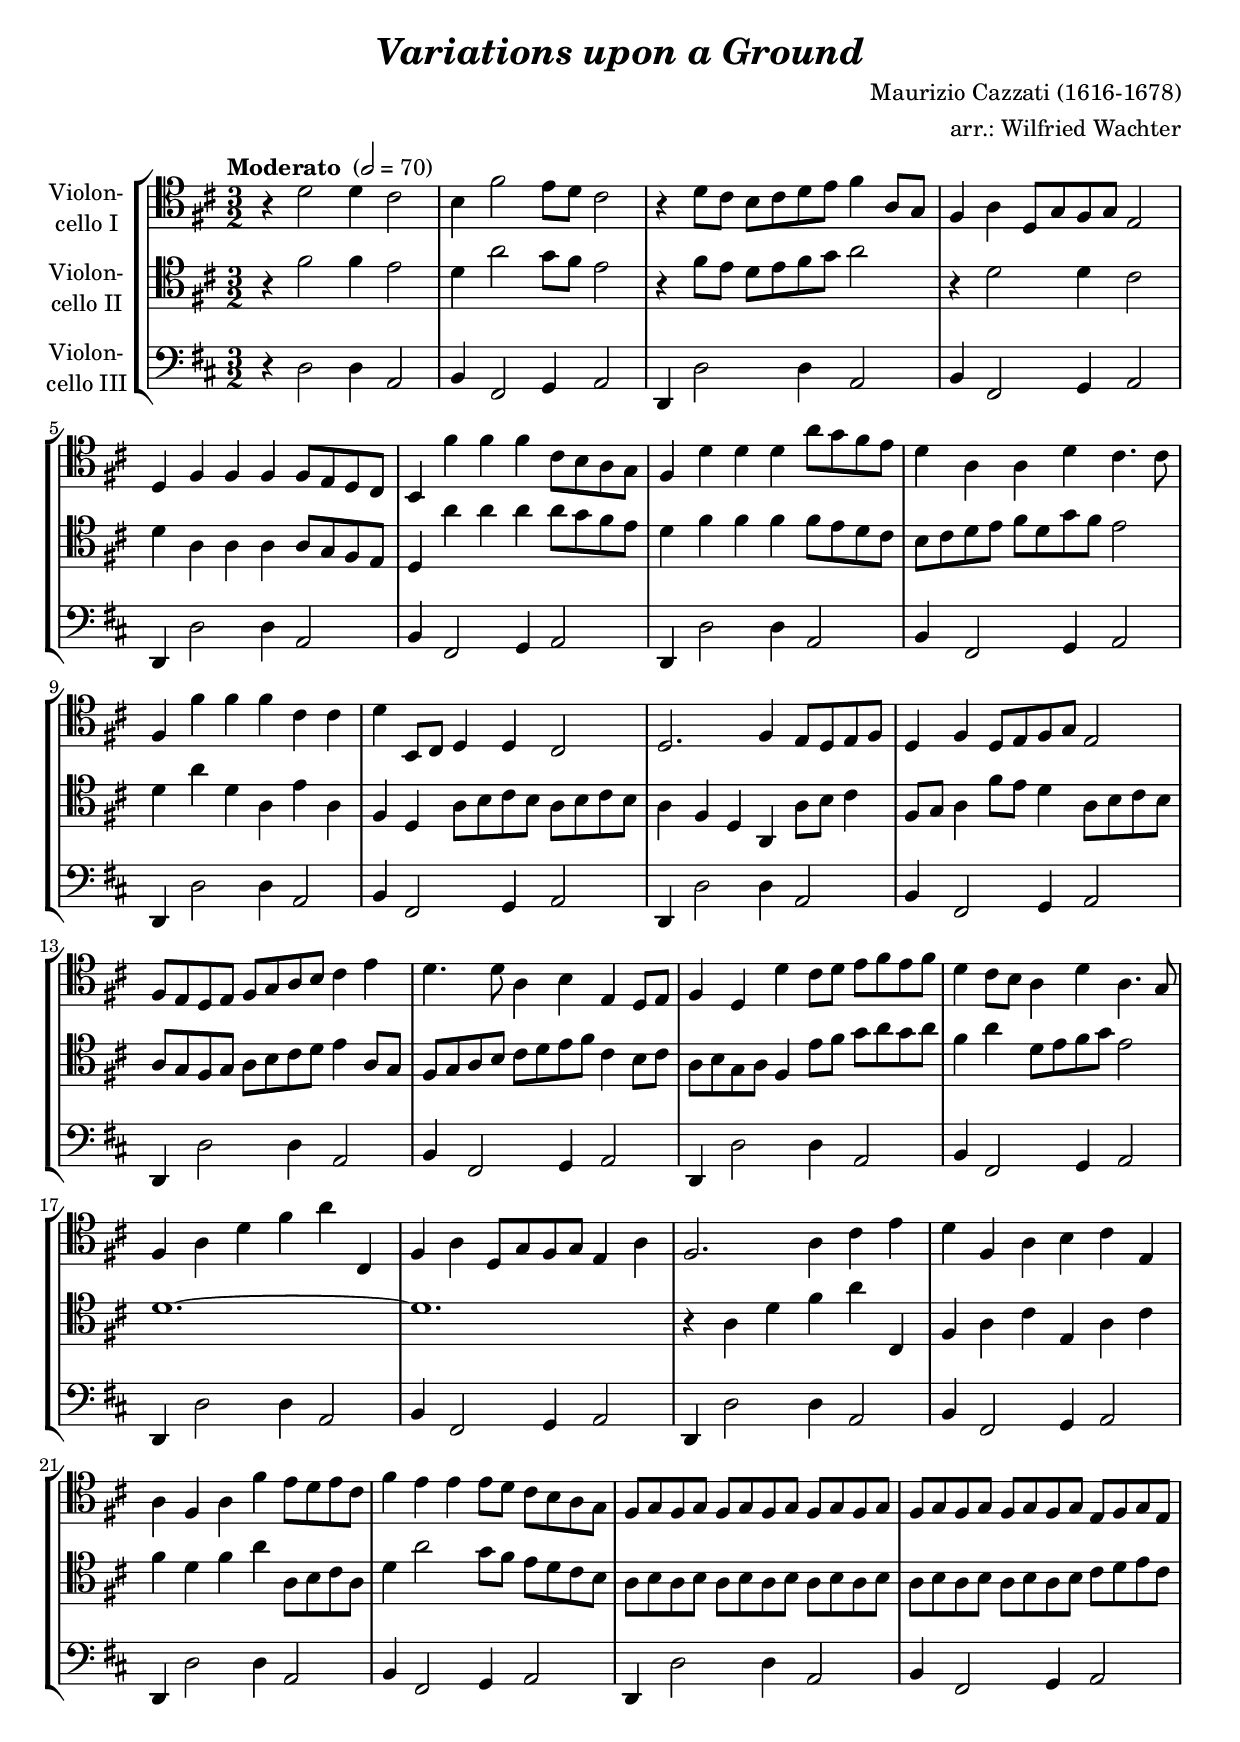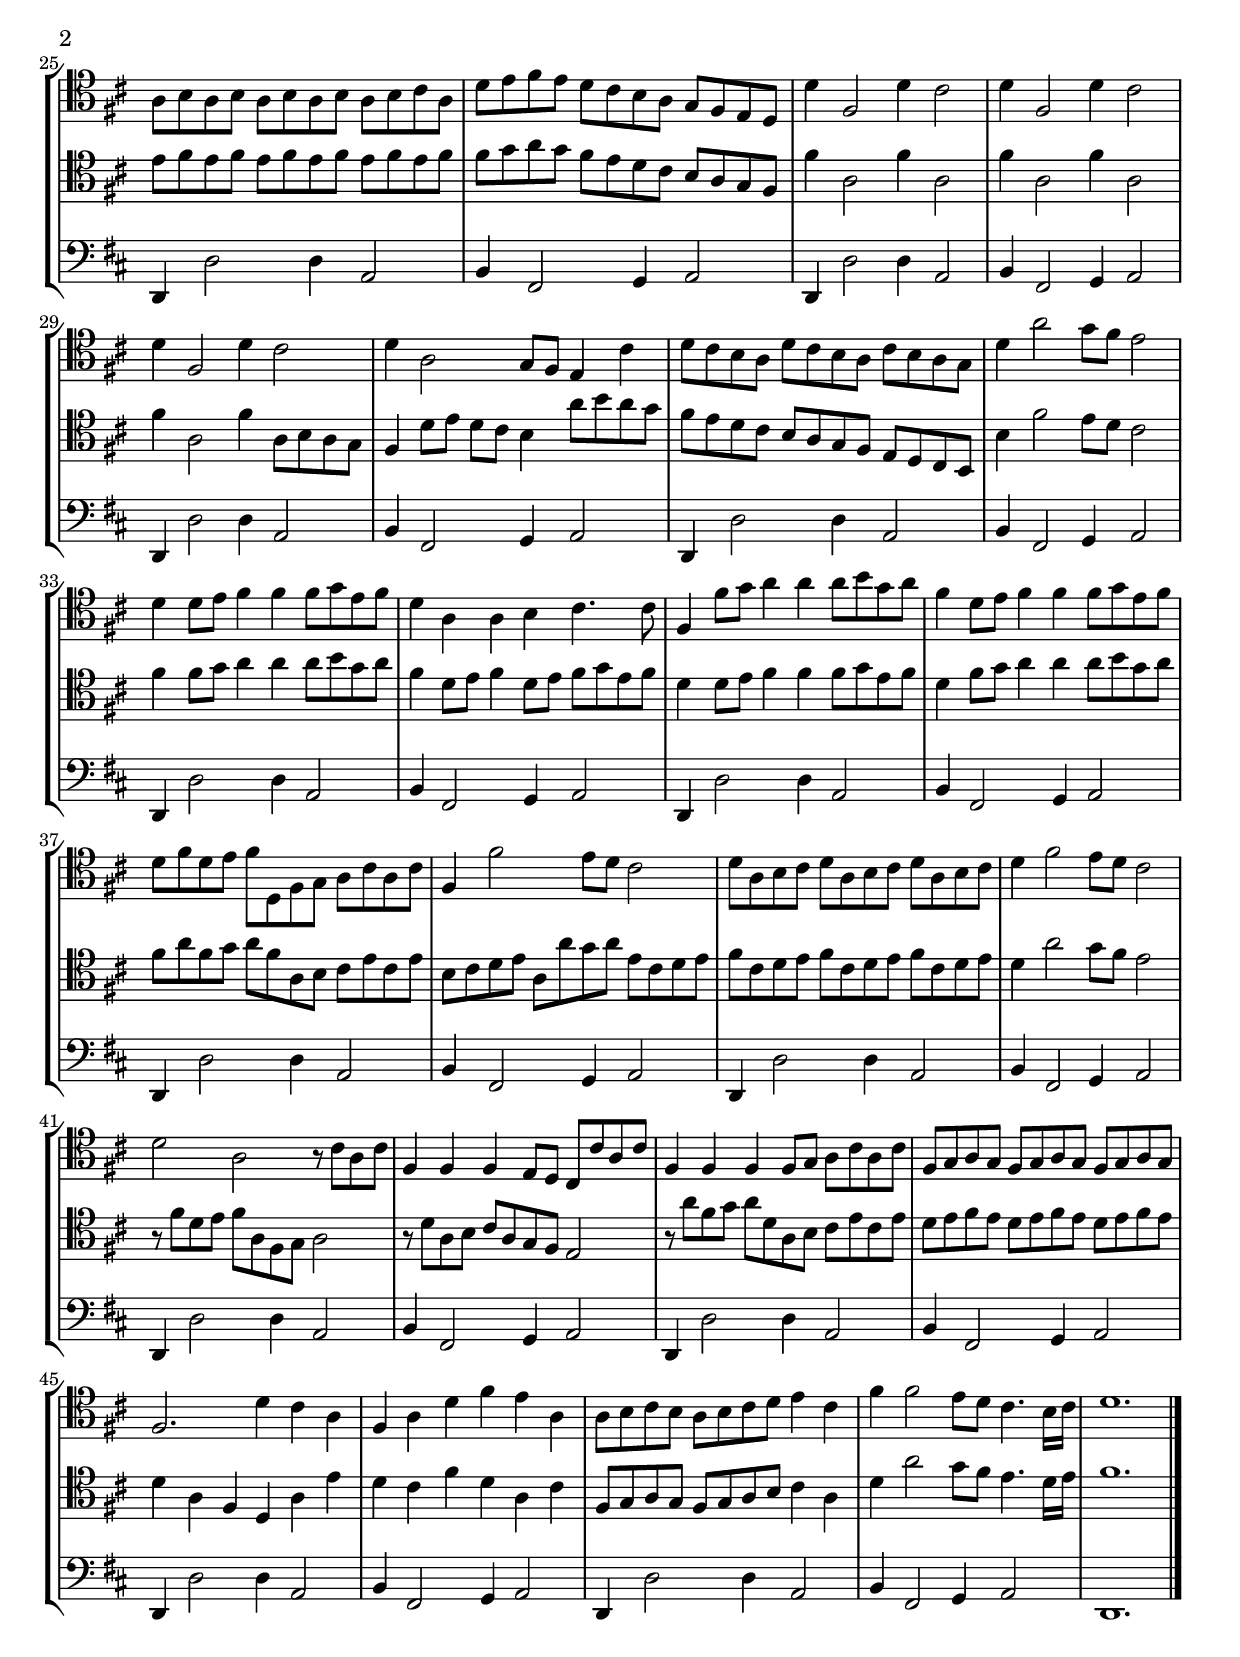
\version "2.18.2"
\include "deutsch.ly"
  
#(set-global-staff-size 20)

\header {
  title     = \markup \bold \italic "Variations upon a Ground"
  composer  = "Maurizio Cazzati (1616-1678)"
  arranger  = "arr.: Wilfried Wachter"
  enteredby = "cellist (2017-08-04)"
%  piece     = ""
}

voiceconsts = {
  \key d \major
  \time 3/2
  \clef "tenor"
% \numericTimeSignature
  \compressFullBarRests
  % Set default beaming for all staves
%  \set Timing.beamExceptions = #'()
%  \set Timing.baseMoment     = #(ly:make-moment 1 4)
%  \set Timing.beatStructure  = #'(1 1 1)
  \tempo "Moderato " 2=70
}

mifl = "flute"
miob = "oboe"
mifh = "french horn"
mist = "string ensemble 1"
%minstr = "accordion"
miba = "cello"

va = \relative c' {
  \voiceconsts

  r4 d2 d4 cis2
  h4 fis'2 e8 d cis2
  r4 d8 cis h cis d e fis4 a,8 g
  fis4 a d,8 g fis g e2
  d4 fis fis fis fis8 e d cis

  h4 fis'' fis fis cis8 h a g
  fis4 d' d d a'8 g fis e
  d4 a a d cis4. cis8
  fis,4 fis' fis fis cis cis
  d h,8 cis d4 d cis2

  d2. fis4 e8 d e fis
  d4 fis d8 e fis g e2
  fis8 e d e fis g a h cis4 e
  d4. d8 a4 h e, d8 e
  fis4 d d' cis8 d e fis e fis

  d4 cis8 h a4 d a4. g8
  fis4 a d fis a cis,,
  fis a d,8 g fis g e4 a
  fis2. a4 cis e
  d fis, a h cis e,

  a fis a fis' e8 d e cis
  fis4 e e e8 d cis h a g
  fis g fis g fis g fis g fis g fis g
  fis g fis g fis g fis g e fis g e

  a h a h a h a h a h cis a
  d e fis e d cis h a g fis e d
  d'4 fis,2 d'4 cis2
  d4 fis,2 d'4 cis2
  d4 fis,2 d'4 cis2

  d4 a2 g8 fis e4 cis'
  d8 cis h a d cis h a cis h a g
  d'4 a'2 g8 fis e2
  d4 d8 e fis4 fis
  fis8 g e fis

  d4 a a h cis4. cis8
  fis,4 fis'8 g a4 a a8 h g a
  fis4 d8 e fis4 fis fis8 g e fis

  d fis d e fis d, fis g a cis a cis
  fis,4 fis'2 e8 d cis2
  d8 a h cis d a h cis d a h cis
  d4 fis2 e8 d cis2

  d a r8 cis a cis
  fis,4 fis fis e8 d cis cis' a cis
  fis,4 fis fis fis8 g a cis a cis
  fis, g a g fis g a g fis g a g
  fis2. d'4 cis a

  fis a d fis e a,
  a8 h cis h a h cis d e4 cis
  fis fis2 e8 d cis4. h16 cis
  d1. \bar "|."
}

vb = \relative c' {
  \voiceconsts

  r4 fis2 fis4 e2
  d4 a'2 g8 fis e2
  r4 fis8 e d e fis g a2
  r4 d,2 d4 cis2
  d4 a a a a8 g fis e

  d4 a'' a a a8 g fis e
  d4 fis fis fis fis8 e d cis
  h cis d e fis d g fis e2
  d4 a' d, a e' a,

  fis d a'8 h cis h a h cis h
  a4 fis d a a'8 h cis4
  fis,8 g a4 fis'8 e d4 a8 h cis h
  a g fis g a h cis d e4 a,8 g

  fis g a h cis d e fis cis4 h8 cis
  a h g a fis4 e'8 fis g a g a
  fis4 a d,8 e fis g e2
  d1.~
  d

  r4 a d fis a cis,,
  fis a cis e, a cis
  fis d fis a a,8 h cis a
  d4 a'2 g8 fis e d cis h

  a h a h a h a h a h a h
  a h a h a h a h cis d e cis
  e fis e fis e fis e fis e fis e fis

  fis g a g fis e d cis h a g fis
  fis'4 a,2 fis'4 a,2
  fis'4 a,2 fis'4 a,2
  fis'4 a,2 fis'4 a,8 h a g
  fis4 d'8 e d cis h4 a'8 h a g

  fis e d cis h a g fis e d cis h
  h'4 fis'2 e8 d cis2
  fis4 fis8 g a4 a a8 h g a

  fis4 d8 e fis4 d8 e fis g e fis
  d4 d8 e fis4 fis fis8 g e fis
  d4 fis8 g a4 a a8 h g a

  fis a fis g a fis a, h cis e cis e
  h cis d e a, a' g a e cis d e

  fis cis d e fis cis d e fis cis d e
  d4 a'2 g8 fis e2
  r8 fis d e fis a, fis g a2
  r8 d a h cis a g fis e2

  r8 a' fis g a d, a h cis e cis e
  d e fis e d e fis e d e fis e
  d4 a fis d a' e'

  d cis fis d a cis
  fis,8 g a g fis g a h cis4 a
  d a'2 g8 fis e4. d16 e
  fis1. \bar "|."
}

vc = \relative c {
  \voiceconsts
  \clef "bass"

  r4 d2 d4 a2
  \repeat unfold 23 {
    h4 fis2 g4 a2
    d,4 d'2 d4 a2
  }
  h4 fis2 g4 a2
  d,1. \bar "|."
}


music = \new StaffGroup <<
      \new Staff {
	\set Staff.midiInstrument = \miba
	\set Staff.instrumentName = \markup \center-column { "Violon-" "cello I" }
	\transpose d d { \va }
      }

      \new Staff {
	\set Staff.midiInstrument = \miba
	\set Staff.instrumentName = \markup \center-column { "Violon-" "cello II" }
	\transpose d d { \vb }
      }

      \new Staff {
	\set Staff.midiInstrument = \miba
	\set Staff.instrumentName = \markup \center-column { "Violon-" "cello III" }
	\transpose d d { \vc }
      }
>>

\book {
  \score {
    \music
    \layout {}
  }

  \score {
    \unfoldRepeats \music

    \midi {
      \context {
        \Score
      }
    }
  }
}
